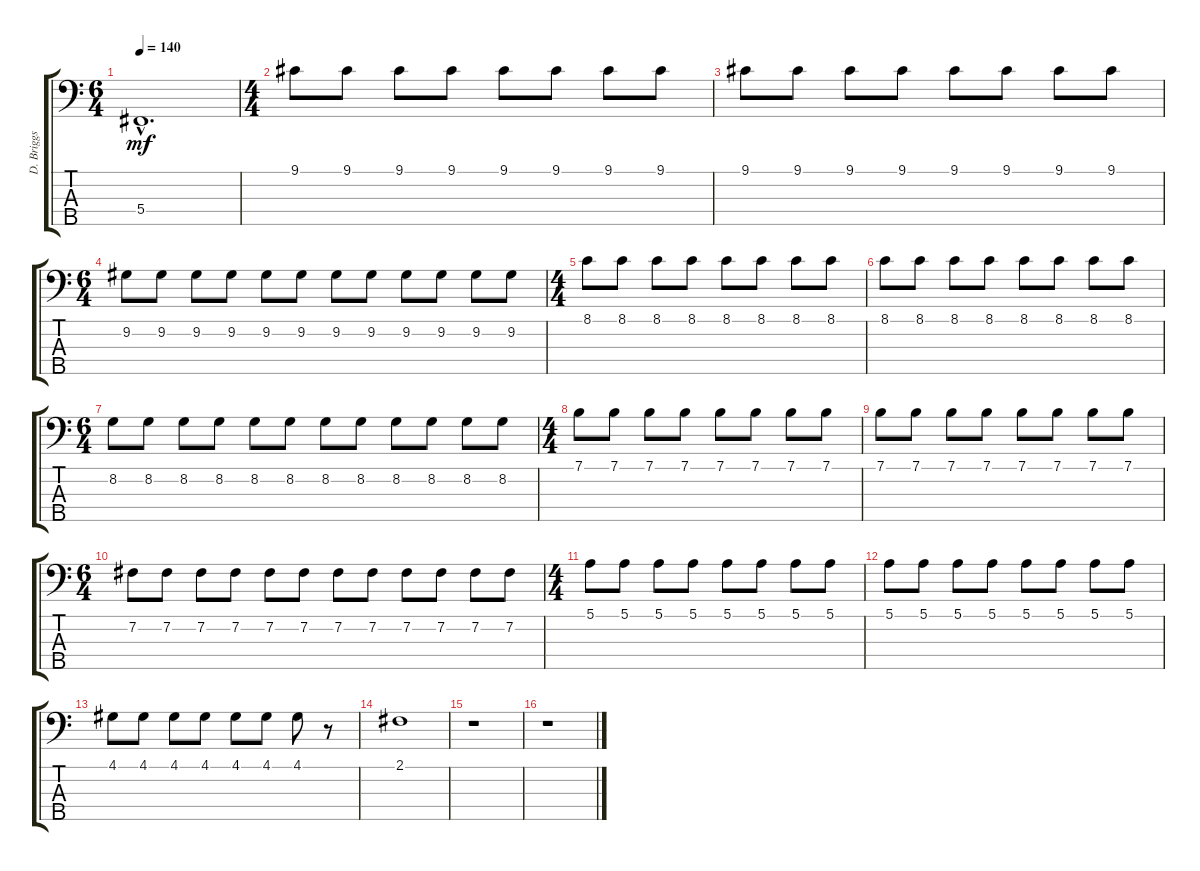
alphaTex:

\track ("D. Briggs Bass" "D. Briggs ") {instrument electricbassfinger}
\staff {score tabs}
\tuning (E2 B1 Gb1 Db1 Ab0) {hide}
\ts (6 4)
\tempo 140
\clef f4
\ks c
5.4{hac}.1{d dy mf} |
\ts (4 4)
9.1.8{volume 14} 9.1.8 9.1.8 9.1.8 9.1.8 9.1.8 9.1.8 9.1.8 |
9.1.8 9.1.8 9.1.8 9.1.8 9.1.8 9.1.8 9.1.8 9.1.8 |
\ts (6 4)
9.2.8 9.2.8 9.2.8 9.2.8 9.2.8 9.2.8 9.2.8 9.2.8 9.2.8 9.2.8 9.2.8 9.2.8 |
\ts (4 4)
8.1.8 8.1.8 8.1.8 8.1.8 8.1.8 8.1.8 8.1.8 8.1.8 |
8.1.8 8.1.8 8.1.8 8.1.8 8.1.8 8.1.8 8.1.8 8.1.8 |
\ts (6 4)
8.2.8 8.2.8 8.2.8 8.2.8 8.2.8 8.2.8 8.2.8 8.2.8 8.2.8 8.2.8 8.2.8 8.2.8 |
\ts (4 4)
7.1.8 7.1.8 7.1.8 7.1.8 7.1.8 7.1.8 7.1.8 7.1.8 |
7.1.8 7.1.8 7.1.8 7.1.8 7.1.8 7.1.8 7.1.8 7.1.8 |
\ts (6 4)
7.2.8 7.2.8 7.2.8 7.2.8 7.2.8 7.2.8 7.2.8 7.2.8 7.2.8 7.2.8 7.2.8 7.2.8 |
\ts (4 4)
5.1.8 5.1.8 5.1.8 5.1.8 5.1.8 5.1.8 5.1.8 5.1.8 |
5.1.8 5.1.8 5.1.8 5.1.8 5.1.8 5.1.8 5.1.8 5.1.8 |
4.1.8 4.1.8 4.1.8 4.1.8 4.1.8 4.1.8 4.1.8 r.8 |
2.1.1 |
r.1 |
r.1
